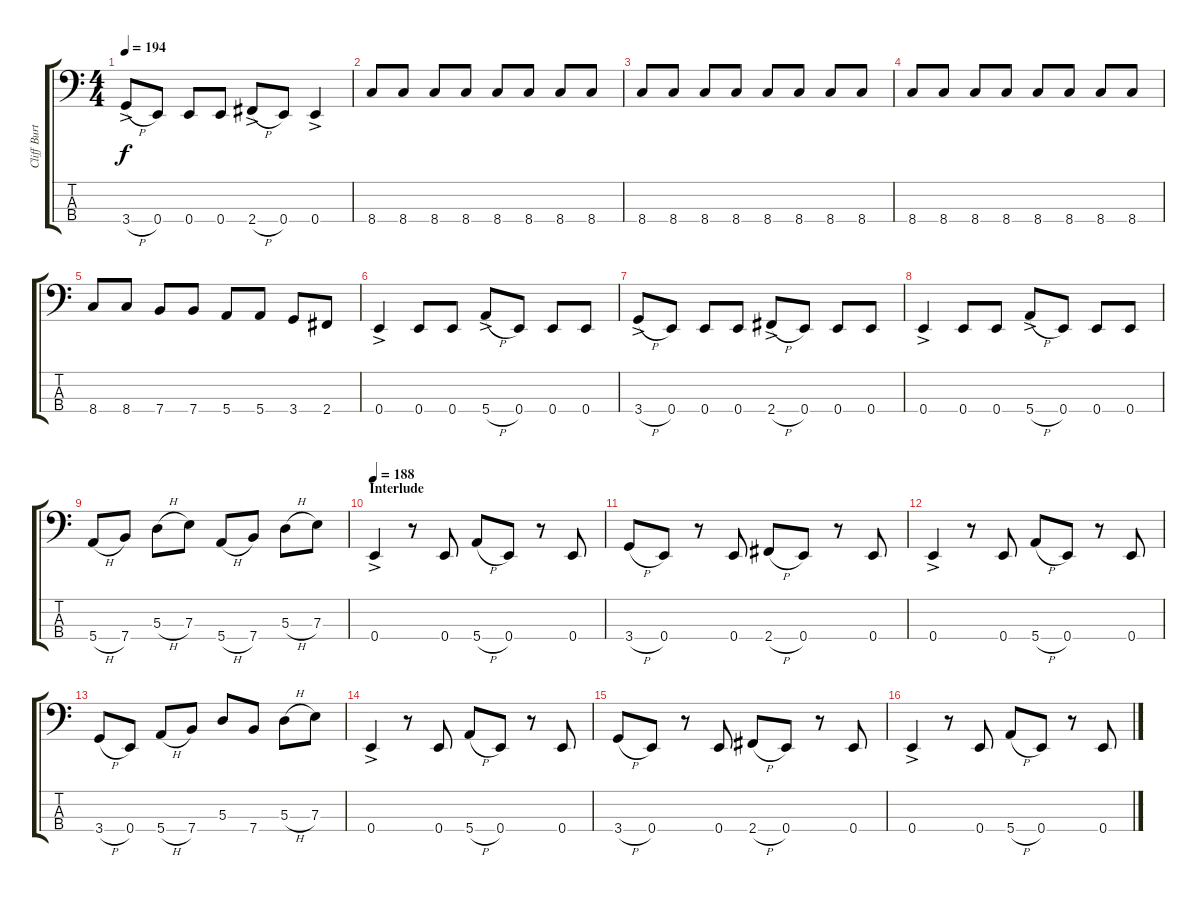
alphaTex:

\track ("Cliff Burton (Bass)" "Cliff Burt") {instrument electricbassfinger}
\staff {score tabs}
\tuning (G2 D2 A1 E1) {hide}
\ts (4 4)
\tempo 194
\clef f4
\ks c
3.4{h ac}.8{dy f} 0.4.8 0.4.8 0.4.8 2.4{h ac}.8 0.4.8 0.4{ac}.4 |
8.4.8 8.4.8 8.4.8 8.4.8 8.4.8 8.4.8 8.4.8 8.4.8 |
8.4.8 8.4.8 8.4.8 8.4.8 8.4.8 8.4.8 8.4.8 8.4.8 |
8.4.8 8.4.8 8.4.8 8.4.8 8.4.8 8.4.8 8.4.8 8.4.8 |
8.4.8 8.4.8 7.4.8 7.4.8 5.4.8 5.4.8 3.4.8 2.4.8 |
0.4{ac}.4 0.4.8 0.4.8 5.4{h ac}.8 0.4.8 0.4.8 0.4.8 |
3.4{h ac}.8 0.4.8 0.4.8 0.4.8 2.4{h ac}.8 0.4.8 0.4.8 0.4.8 |
0.4{ac}.4 0.4.8 0.4.8 5.4{h ac}.8 0.4.8 0.4.8 0.4.8 |
5.4{h}.8 7.4.8 5.3{h}.8 7.3.8 5.4{h}.8 7.4.8 5.3{h}.8 7.3.8 |
\section ("" "Interlude")
\tempo 188
0.4{ac}.4 r.8 0.4.8 5.4{h}.8 0.4.8 r.8 0.4.8 |
3.4{h}.8 0.4.8 r.8 0.4.8 2.4{h}.8 0.4.8 r.8 0.4.8 |
0.4{ac}.4 r.8 0.4.8 5.4{h}.8 0.4.8 r.8 0.4.8 |
3.4{h}.8 0.4.8 5.4{h}.8 7.4.8 5.3.8 7.4.8 5.3{h}.8 7.3.8 |
0.4{ac}.4 r.8 0.4.8 5.4{h}.8 0.4.8 r.8 0.4.8 |
3.4{h}.8 0.4.8 r.8 0.4.8 2.4{h}.8 0.4.8 r.8 0.4.8 |
0.4{ac}.4 r.8 0.4.8 5.4{h}.8 0.4.8 r.8 0.4.8
